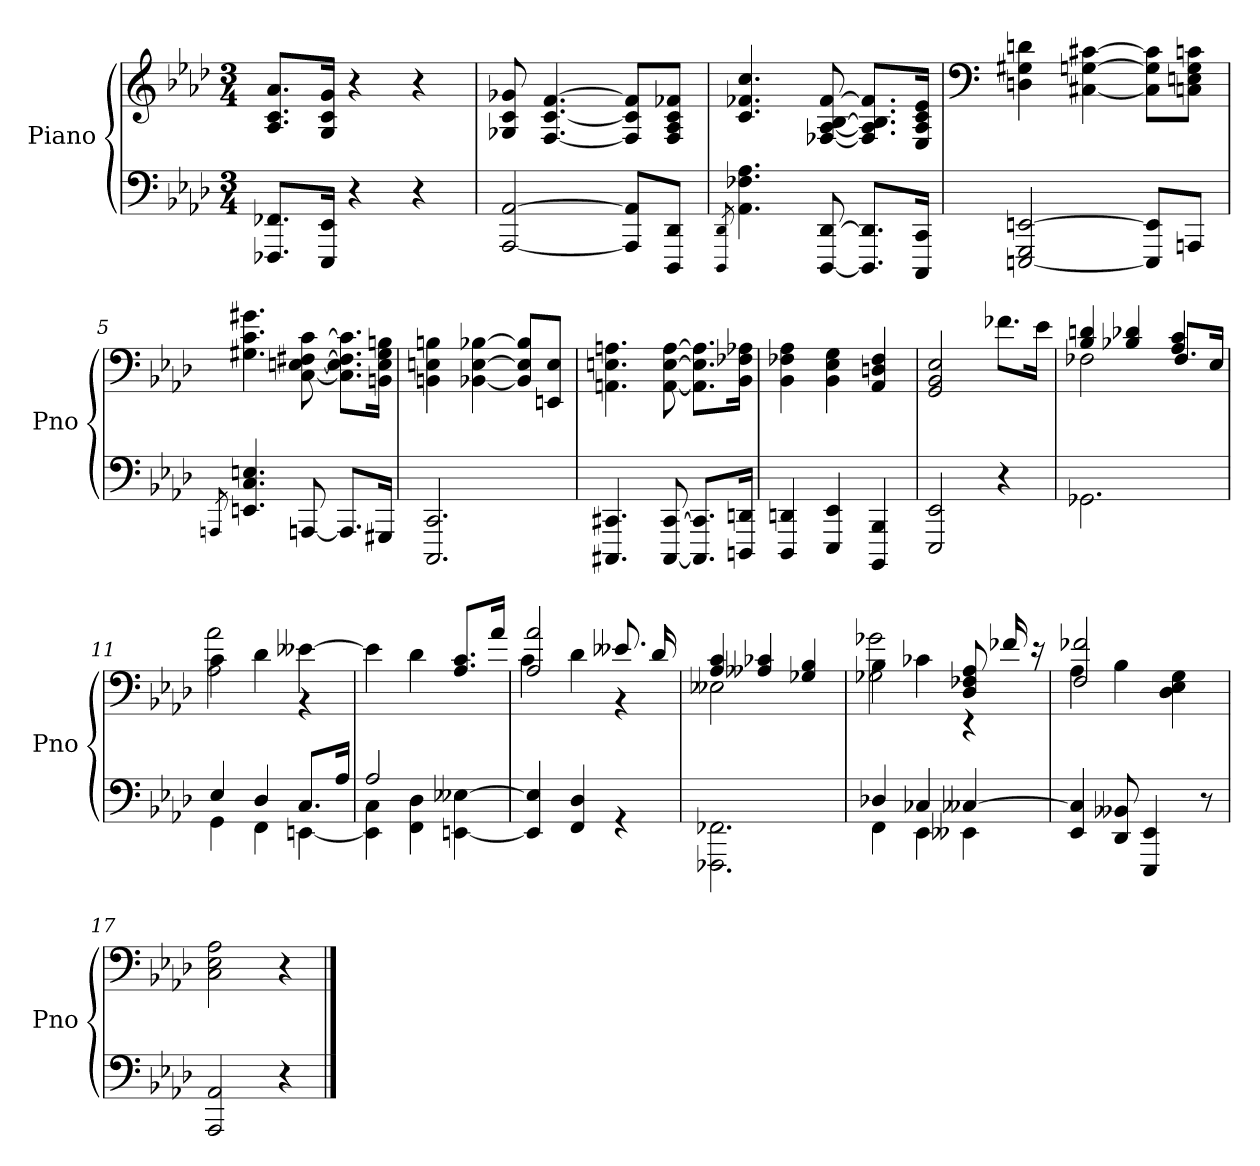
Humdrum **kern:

**kern	**kern
*part2	*part1
*staff2	*staff1
*I"Piano	*I"Piano
*I'Pno	*I'Pno
*clefF4	*clefG2
*k[b-e-a-d-]	*k[b-e-a-d-]
*M3/4	*M3/4
=1	=1
8.FFF-X/ 8.FF-X/L	8.A-/ 8.c/ 8.a-/L
16EEE-/ 16EE-/Jk	16G/ 16c/ 16g/Jk
4r	4r
4r	4r
=2	=2
[2AAA-/ [2AA-/	8G-X/ 8c/ 8g-X/
.	[4.F/ [4.c/ [4.f/
8AAA-/] 8AA-/]L	8F/] 8c/] 8f/]L
8DDD-/ 8DD-/J	8F/ 8A-/ 8c/ 8f-X/J
=3	=3
8qDDD-/ 8qDD-/	.
4.AA-\ 4.F-X\ 4.A-\	4.c/ 4.f-X/ 4.cc/
[8DDD-/ [8DD-/	[8F-X/ [8A-/ [8B-/ [8f-/
8.DDD-/] 8.DD-/]L	8.F-/] 8.A-/] 8.B-/] 8.f-/]L
16CCC/ 16CC/Jk	16E-/ 16A-/ 16c/ 16e-/Jk
=4	=4
*	*clefF4
[2EEEn/ 2GGG/ [2EEn/	4Dn\ 4G#X\ 4dn\
.	[4C#X\ [4Gn\ [4c#X\
8EEE/] 8EE/]L	8C#\] 8G\] 8c#\]L
8AAAn/J	8Cn\ 8En\ 8G\ 8cn\J
!!LO:LB:g=z
=5	=5
8qAAAn/	.
4.EEn/ 4.C/ 4.En/	4.G#X\ 4.c\ 4.g#X\
[8AAA/	[8C\ [8En\ [8F#X\ [8c\
8.AAA/L]	8.C\] 8.E\] 8.F#\] 8.c\]L
16GGG#X/Jk	16BBn\ 16E\ 16G#\ 16Bn\Jk
=6	=6
2.CCC/ 2.CC/	4BBn\ 4En\ 4Bn\
.	[4BB-X\ [4E\ [4B-X\
.	8BB-/] 8E/] 8B-/]L
.	8EEn/ 8E/J
=7	=7
4.CCC#X/ 4.CC#X/	4.AAn\ 4.En\ 4.An\
[8CCC#/ [8CC#/	[8AA\ [8E\ [8A\
8.CCC#/] 8.CC#/]L	8.AA\] 8.E\] 8.A\]L
16DDDn/ 16DDn/Jk	16BB-\ 16F-X\ 16A-X\Jk
=8	=8
4DDD-/ 4DDn/	4BB-\ 4F-X\ 4A-\
4EEE-/ 4EE-/	4BB-\ 4E-\ 4G\
4BBBB-/ 4BBB-/	4AA-/ 4Dn/ 4F-/
!!LO:LB:g=z
=9	=9
2EEE-/ 2EE-/	2GG/ 2BB-/ 2E-/
4r	8.f-X\L
.	16e-\Jk
=10	=10
*	*^
2.GG-X\	4B-/ 4dn/	2F-X\
.	4B-X/ 4d-X/	.
.	4A-/ 4c/	8.F-/L
.	.	16E-/Jk
=11	=11	=11
*^	*	*
4E-/	4GG\	4c\	2A-\ 2a-\
4D-/	4FF\	4d-\	.
8.C/L	[4EEn\	[4e--X\	4r
16A-/Jk	.	.	.
*	*	*v	*v
=12	=12	=12
2A-/	4EE\] 4C\	4e--\]
.	4FF\ 4D-\	4d-\
4ryy	[4EEn\ [4E--X\	8.A-/ 8.c/L
.	.	16a-/Jk
=13	=13	=13
*	*	*^
2.ryy	4EE/] 4E--/]	2A-/ 2a-/	4c\
.	4FF/ 4D-/	.	4d-\
.	4r	8.e--X/	4r
.	.	16d-/	.
!!LO:LB:g=z	!!
=14	=14	=14	=14
2.ryy	2.FFF-X\ 2.FF-X\	4A-/ 4c/	2E--X\
.	.	4A--X/ 4c-X/	.
.	.	4G-X/ 4B-/	4ryy
=15	=15	=15	=15
4D-X/	4FF\	4B-\	2G-X\ 2g-X\
4C-X/	4EE-\	4c-X\	.
[4C--X/	4EE--X\	8D-/ 8F-X/ 8A-/	4r
.	.	16f-X/	.
.	.	16r	.
*v	*v	*	*
=16	=16	=16
4EE-/ 4C--/]	4A-\	2F/ 2f-X/
8DD-/ 8BB--X/	4B-\	.
4EEE-/ 4EE-/	.	.
.	4D-\ 4E-\ 4G\	4ryy
8r	.	.
*	*v	*v
=17	=17
2AAA-/ 2AA-/	2C\ 2E-\ 2A-\
4r	4r
==	==
*-	*-
